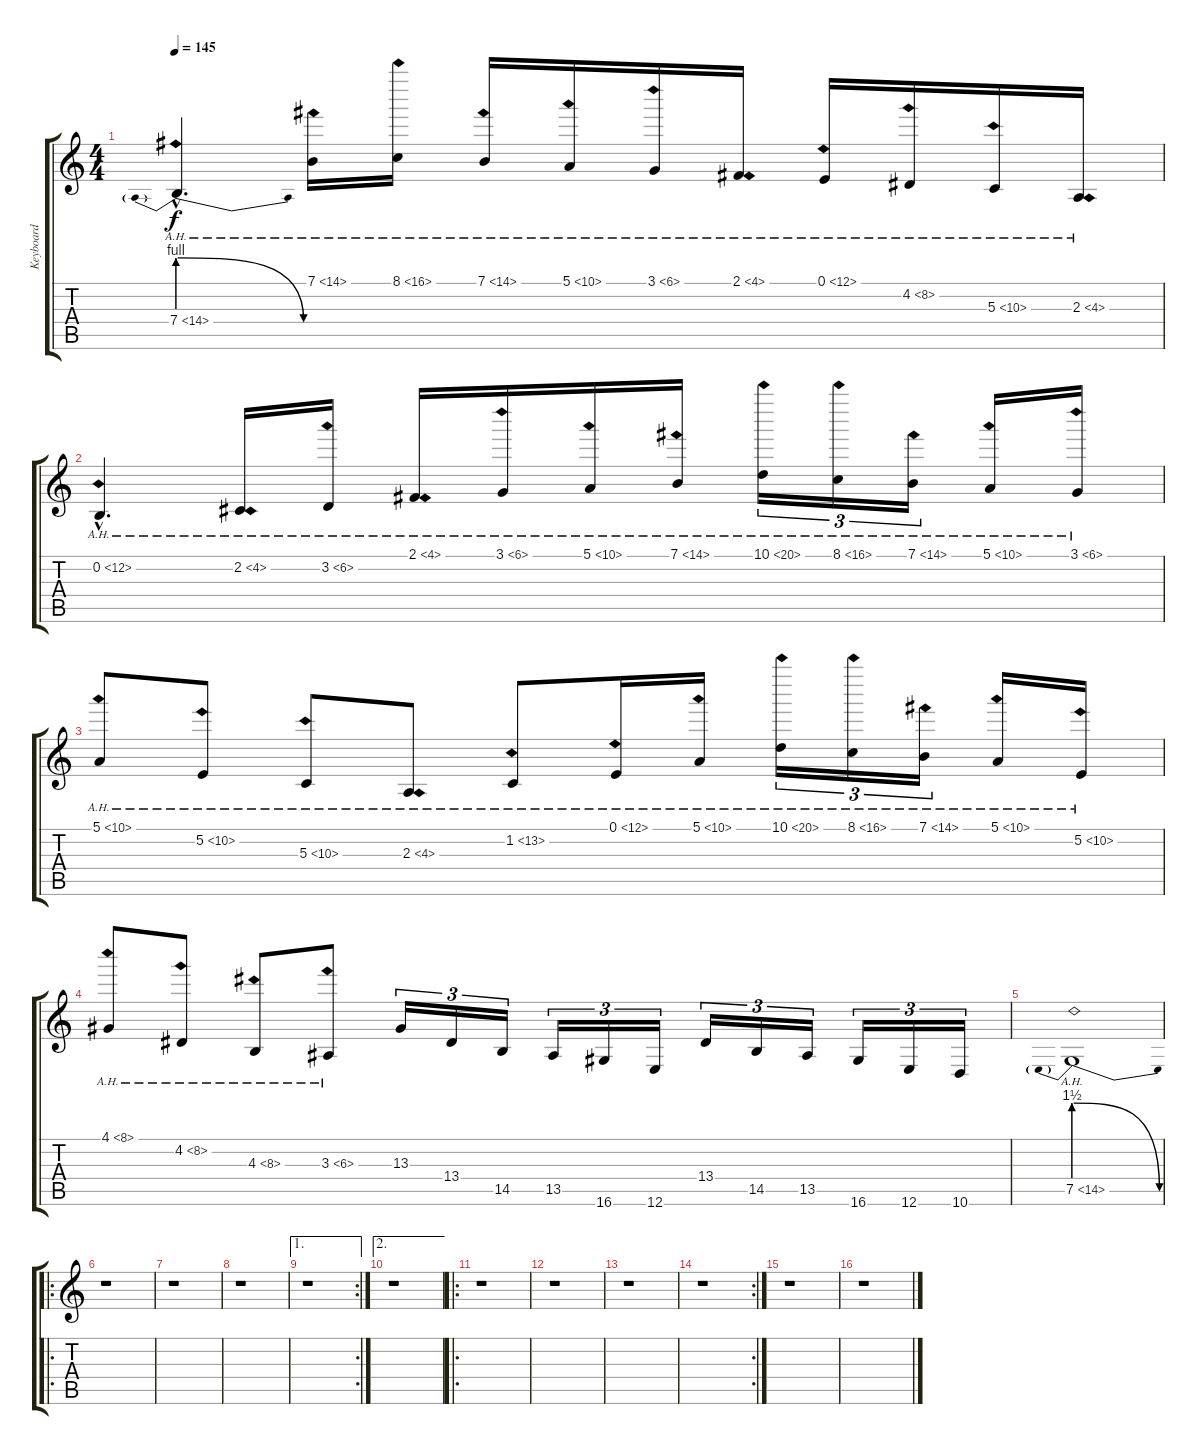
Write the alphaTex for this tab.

\track ("Keyboard" "Keyboard") {instrument choiraahs}
\staff {score tabs}
\tuning (E4 B3 G3 D3 A2 E2) {hide}
\ts (4 4)
\tempo 145
\clef g2
\ks c
7.4{be (prebendrelease 0 4 60 0) ah 7 hac}.4{d dy f} 7.1{ah 7}.16 8.1{ah 8}.16 7.1{ah 7}.16 5.1{ah 5}.16 3.1{ah 3}.16 2.1{ah 2}.16 0.1{ah 12}.16 4.2{ah 4}.16 5.3{ah 5}.16 2.3{ah 2}.16 |
0.2{ah 12 hac}.4{d} 2.2{ah 2}.16 3.2{ah 3}.16 2.1{ah 2}.16 3.1{ah 3}.16 5.1{ah 5}.16 7.1{ah 7}.16 10.1{ah 10}.16{tu (3 2)} 8.1{ah 8}.16{tu (3 2)} 7.1{ah 7}.16{tu (3 2)} 5.1{ah 5}.16 3.1{ah 3}.16 |
5.1{ah 5}.8 5.2{ah 5}.8 5.3{ah 5}.8 2.3{ah 2}.8 1.2{ah 12}.8 0.1{ah 12}.16 5.1{ah 5}.16 10.1{ah 10}.16{tu (3 2)} 8.1{ah 8}.16{tu (3 2)} 7.1{ah 7}.16{tu (3 2)} 5.1{ah 5}.16 5.2{ah 5}.16 |
4.1{ah 4}.8 4.2{ah 4}.8 4.3{ah 4}.8 3.3{ah 3}.8 13.3.16{tu (3 2)} 13.4.16{tu (3 2)} 14.5.16{tu (3 2)} 13.5.16{tu (3 2)} 16.6.16{tu (3 2)} 12.6.16{tu (3 2)} 13.4.16{tu (3 2)} 14.5.16{tu (3 2)} 13.5.16{tu (3 2)} 16.6.16{tu (3 2)} 12.6.16{tu (3 2)} 10.6.16{tu (3 2)} |
7.5{be (prebendrelease 0 6 60 0) ah 7}.1 |
\ro
r.1 |
r.1 |
r.1 |
\ae 1
\rc 2
r.1 |
\ae 2
r.1 |
\ro
r.1 |
r.1 |
r.1 |
\rc 2
r.1 |
r.1 |
r.1
